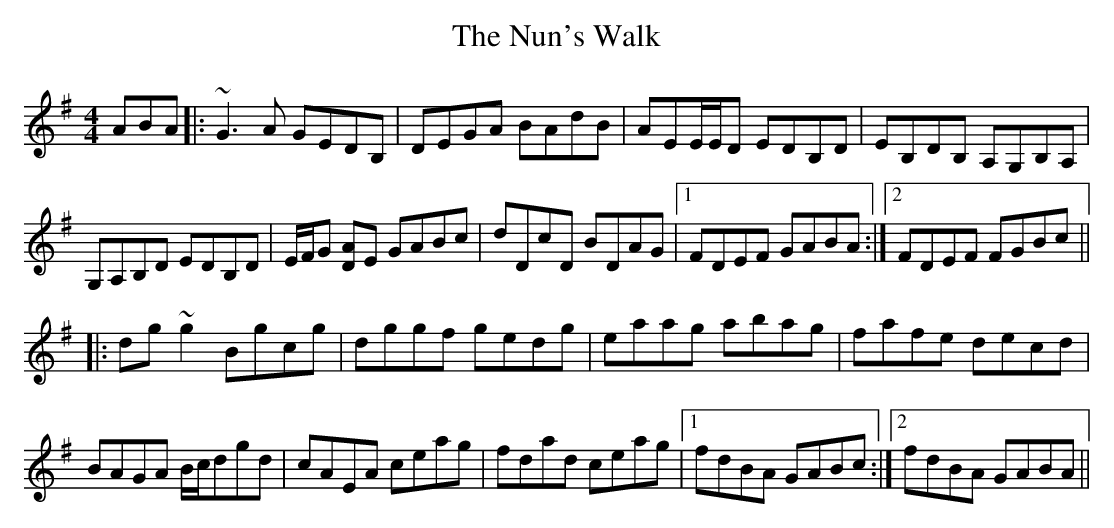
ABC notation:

X:1
T: The Nun's Walk
M: 4/4
L: 1/8
K: Gmaj
ABA|:~G3A GEDB,|DEGA BAdB|AEE/2E/D EDB,D|EB,DB, A,G,B,A,|
G,A,B,D EDB,D|E/2F/2G [DA]E GABc|dDcD BDAG|1 FDEF GABA:|2 FDEF FGBc||
|:dg~g2 Bgcg|dggf gedg|eaag abag|fafe decd|
BAGA B/2c/2dgd|cAEA ceag|fdad ceag|1 fdBA GABc:|2 fdBA GABA||
